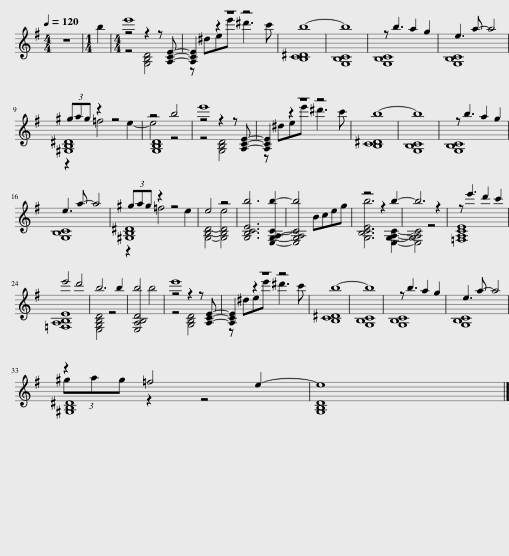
X:1
%%score ( 1 2 3 )
L:1/8
Q:1/4=120
M:4/4
I:linebreak $
K:G
V:1 treble
V:2 treble
V:3 treble
V:1
 z8 |[M:1/4] b2 |[M:4/4] e'8 | z8 | b8- | %5
 b8 | z b3 a2 g2 | e3 a- a4 |$ (3^gag z2 z4 | z4 b4 | %10
 e'8 | z8 | b8- | b8 | z b3 a2 g2 |$ %15
 e3 a- a4 | (3^gag z2 z4 | e4 z4 | [G,B,CEb]6 [E,G,A,Cb]2- | [E,G,A,Cb]4 Bceg | %20
 z4 z2 b2- | b6 z2 | z e'3 d'2 c'2 |$ e'4 d'4 | b6 b2 | %25
 [E,A,B,Db]4 b4 | e'8 | z8 | b8- | b8 | %30
 z b3 a2 g2 | e3 a- a4 |$ z2 =f4 e2- | e8 |] %34
V:2
 x8 |[M:1/4] x2 |[M:4/4] z4 [G,B,D]4 | z ^dee' ^d'3 c' | [B,C^D]8 | %5
 [G,B,C]8 | [G,B,C]8 | [G,B,C]8 |$ z2 =f4 e2- | e4 z4 | %10
 z4 [G,B,D]4 | z ^dee' ^d'3 c' | [B,C^D]8 | [G,B,C]8 | [G,B,C]8 |$ %15
 [G,B,C]8 | z2 =f4 e2 | [G,B,D]4- [G,B,De]4 | x8 | x8 | %20
 [G,B,CEb]6 [E,G,A,C]2- | [E,G,A,C]4 z4 | [=F,A,CE]8 |$ [=F,A,B,E]8 | [E,G,B,D]4 z4 | %25
 x8 | z4 [G,B,D]4 | z ^dee' ^d'3 c' | [B,C^D]8 | [G,B,C]8 | %30
 [G,B,C]8 | [G,B,C]8 |$ (3^gag z2 z4 | [G,B,D]8 |] %34
V:3
 x8 |[M:1/4] x2 |[M:4/4] z4 z2 z [A,CE]- | [A,CE]2 z2 z4 | x8 | %5
 x8 | x8 | x8 |$ [^G,B,^D]8 | [G,B,D]8 | %10
 z4 z2 z [A,CE]- | [A,CE]2 z2 z4 | x8 | x8 | x8 |$ %15
 x8 | [^G,B,^D]8 | x8 | x8 | x8 | %20
 x8 | x8 | x8 |$ x8 | x8 | %25
 x8 | z4 z2 z [A,CE]- | [A,CE]2 z2 z4 | x8 | x8 | %30
 x8 | x8 |$ [^G,B,^D]8 | x8 |] %34
